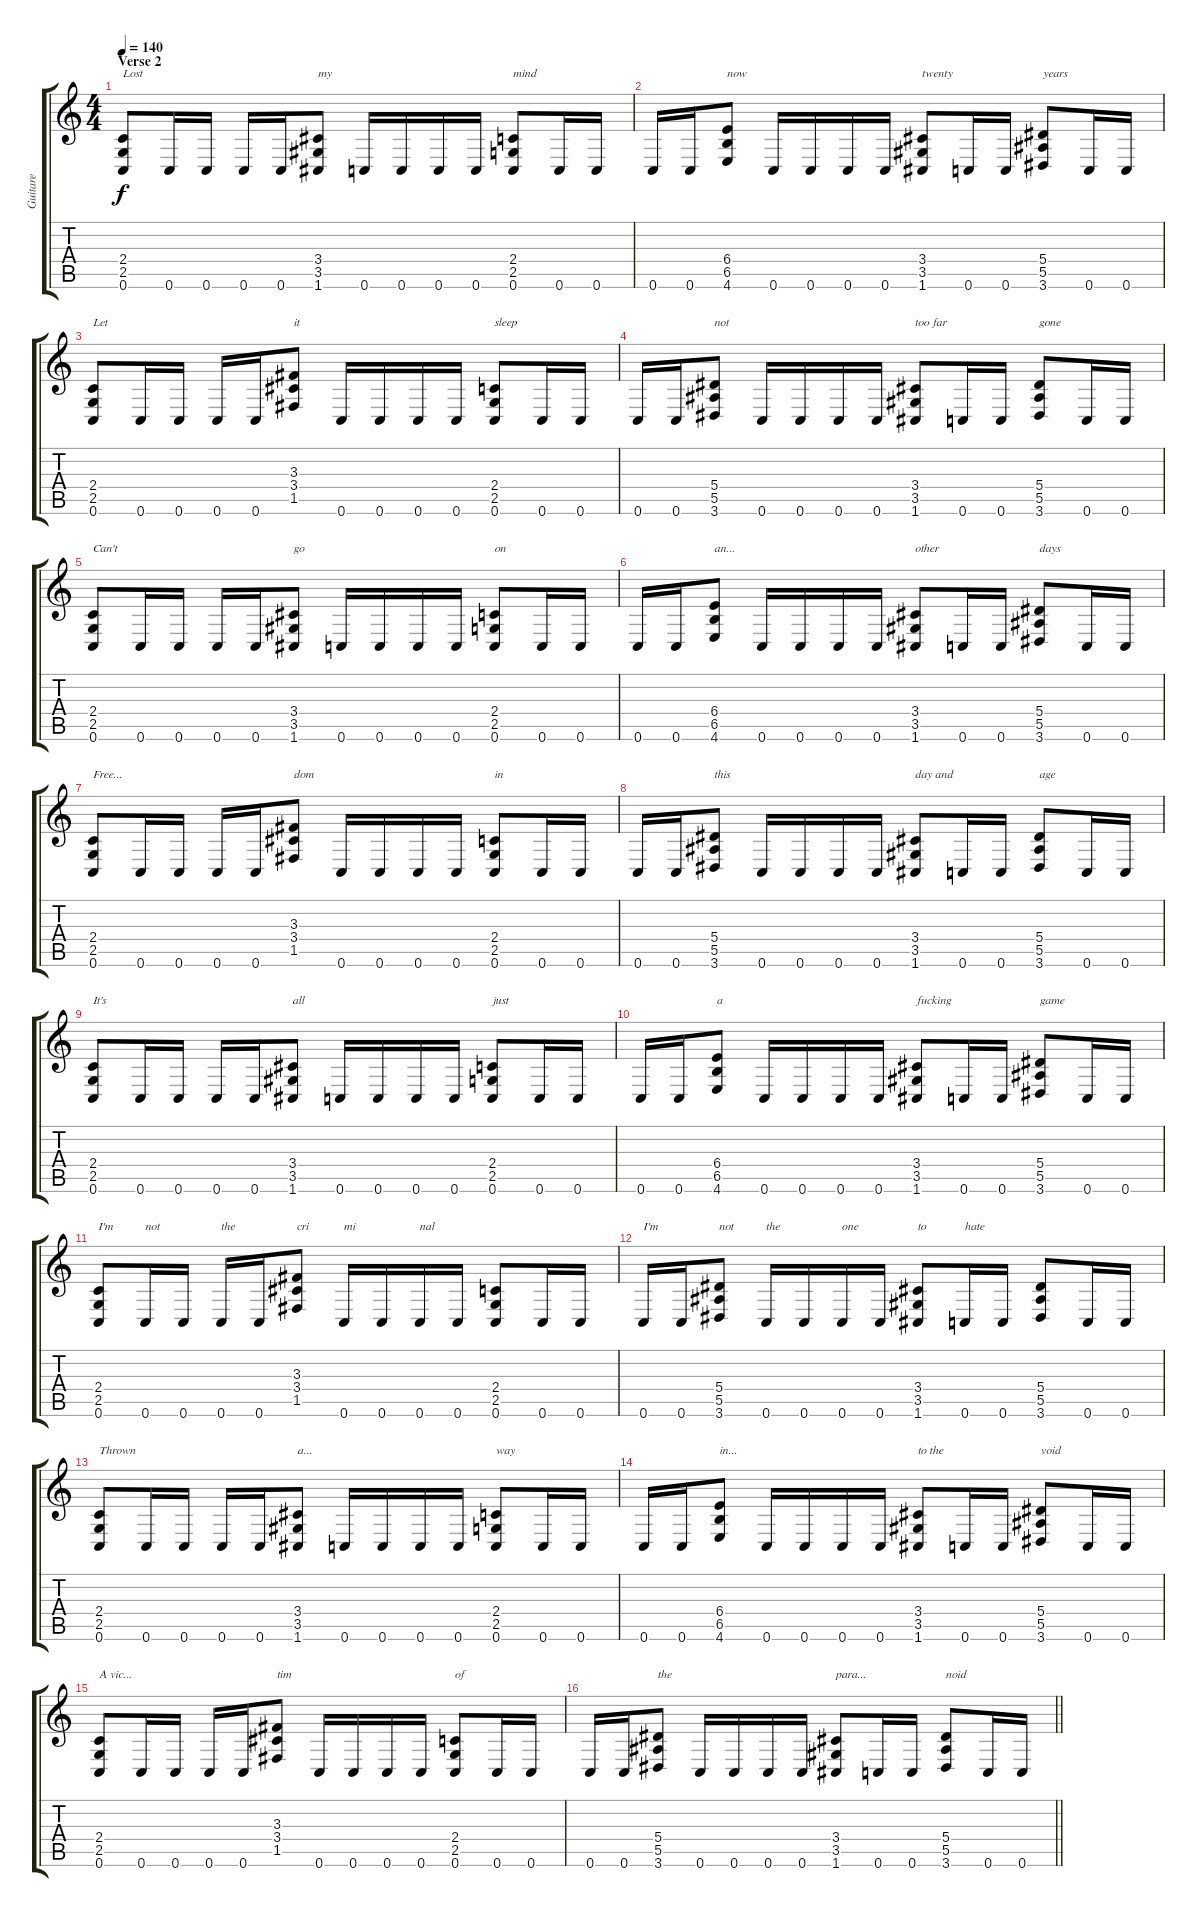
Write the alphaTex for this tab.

\track ("Guitare" "Guitare") {instrument overdrivenguitar}
\staff {score tabs}
\tuning (C4 G3 Eb3 Bb2 F2 C2) {hide}
\ts (4 4)
\section ("" "Verse 2")
\tempo 140
\clef g2
\ks c
(2.4 2.5 0.6).8{txt "Lost" dy f} 0.6.16 0.6.16 0.6.16 0.6.16 (3.4 3.5 1.6).8{txt "my"} 0.6.16 0.6.16 0.6.16 0.6.16 (2.4 2.5 0.6).8{txt "mind"} 0.6.16 0.6.16 |
0.6.16 0.6.16 (6.4 6.5 4.6).8{txt "now"} 0.6.16 0.6.16 0.6.16 0.6.16 (3.4 3.5 1.6).8{txt "twenty"} 0.6.16 0.6.16 (5.4 5.5 3.6).8{txt "years"} 0.6.16 0.6.16 |
(2.4 2.5 0.6).8{txt "Let"} 0.6.16 0.6.16 0.6.16 0.6.16 (3.3 3.4 1.5).8{txt "it"} 0.6.16 0.6.16 0.6.16 0.6.16 (2.4 2.5 0.6).8{txt "sleep"} 0.6.16 0.6.16 |
0.6.16 0.6.16 (5.4 5.5 3.6).8{txt "not"} 0.6.16 0.6.16 0.6.16 0.6.16 (3.4 3.5 1.6).8{txt "too far"} 0.6.16 0.6.16 (5.4 5.5 3.6).8{txt "gone"} 0.6.16 0.6.16 |
(2.4 2.5 0.6).8{txt "Can't"} 0.6.16 0.6.16 0.6.16 0.6.16 (3.4 3.5 1.6).8{txt "go"} 0.6.16 0.6.16 0.6.16 0.6.16 (2.4 2.5 0.6).8{txt "on"} 0.6.16 0.6.16 |
0.6.16 0.6.16 (6.4 6.5 4.6).8{txt "an..."} 0.6.16 0.6.16 0.6.16 0.6.16 (3.4 3.5 1.6).8{txt "other"} 0.6.16 0.6.16 (5.4 5.5 3.6).8{txt "days"} 0.6.16 0.6.16 |
(2.4 2.5 0.6).8{txt "Free..."} 0.6.16 0.6.16 0.6.16 0.6.16 (3.3 3.4 1.5).8{txt "dom"} 0.6.16 0.6.16 0.6.16 0.6.16 (2.4 2.5 0.6).8{txt "in"} 0.6.16 0.6.16 |
0.6.16 0.6.16 (5.4 5.5 3.6).8{txt "this"} 0.6.16 0.6.16 0.6.16 0.6.16 (3.4 3.5 1.6).8{txt "day and"} 0.6.16 0.6.16 (5.4 5.5 3.6).8{txt "age"} 0.6.16 0.6.16 |
(2.4 2.5 0.6).8{txt "It's"} 0.6.16 0.6.16 0.6.16 0.6.16 (3.4 3.5 1.6).8{txt "all"} 0.6.16 0.6.16 0.6.16 0.6.16 (2.4 2.5 0.6).8{txt "just"} 0.6.16 0.6.16 |
0.6.16 0.6.16 (6.4 6.5 4.6).8{txt "a"} 0.6.16 0.6.16 0.6.16 0.6.16 (3.4 3.5 1.6).8{txt "fucking"} 0.6.16 0.6.16 (5.4 5.5 3.6).8{txt "game"} 0.6.16 0.6.16 |
(2.4 2.5 0.6).8{txt "I'm"} 0.6.16{txt "not"} 0.6.16 0.6.16{txt "the"} 0.6.16 (3.3 3.4 1.5).8{txt "cri"} 0.6.16{txt "mi"} 0.6.16 0.6.16{txt "nal"} 0.6.16 (2.4 2.5 0.6).8 0.6.16 0.6.16 |
0.6.16{txt "I'm"} 0.6.16 (5.4 5.5 3.6).8{txt "not"} 0.6.16{txt "the"} 0.6.16 0.6.16{txt "one"} 0.6.16 (3.4 3.5 1.6).8{txt "to"} 0.6.16{txt "hate"} 0.6.16 (5.4 5.5 3.6).8 0.6.16 0.6.16 |
(2.4 2.5 0.6).8{txt "Thrown"} 0.6.16 0.6.16 0.6.16 0.6.16 (3.4 3.5 1.6).8{txt "a..."} 0.6.16 0.6.16 0.6.16 0.6.16 (2.4 2.5 0.6).8{txt "way"} 0.6.16 0.6.16 |
0.6.16 0.6.16 (6.4 6.5 4.6).8{txt "in..."} 0.6.16 0.6.16 0.6.16 0.6.16 (3.4 3.5 1.6).8{txt "to the"} 0.6.16 0.6.16 (5.4 5.5 3.6).8{txt "void"} 0.6.16 0.6.16 |
(2.4 2.5 0.6).8{txt "A vic..."} 0.6.16 0.6.16 0.6.16 0.6.16 (3.3 3.4 1.5).8{txt "tim"} 0.6.16 0.6.16 0.6.16 0.6.16 (2.4 2.5 0.6).8{txt "of"} 0.6.16 0.6.16 |
\barLineRight lightlight
0.6.16 0.6.16 (5.4 5.5 3.6).8{txt "the"} 0.6.16 0.6.16 0.6.16 0.6.16 (3.4 3.5 1.6).8{txt "para..."} 0.6.16 0.6.16 (5.4 5.5 3.6).8{txt "noid"} 0.6.16 0.6.16
